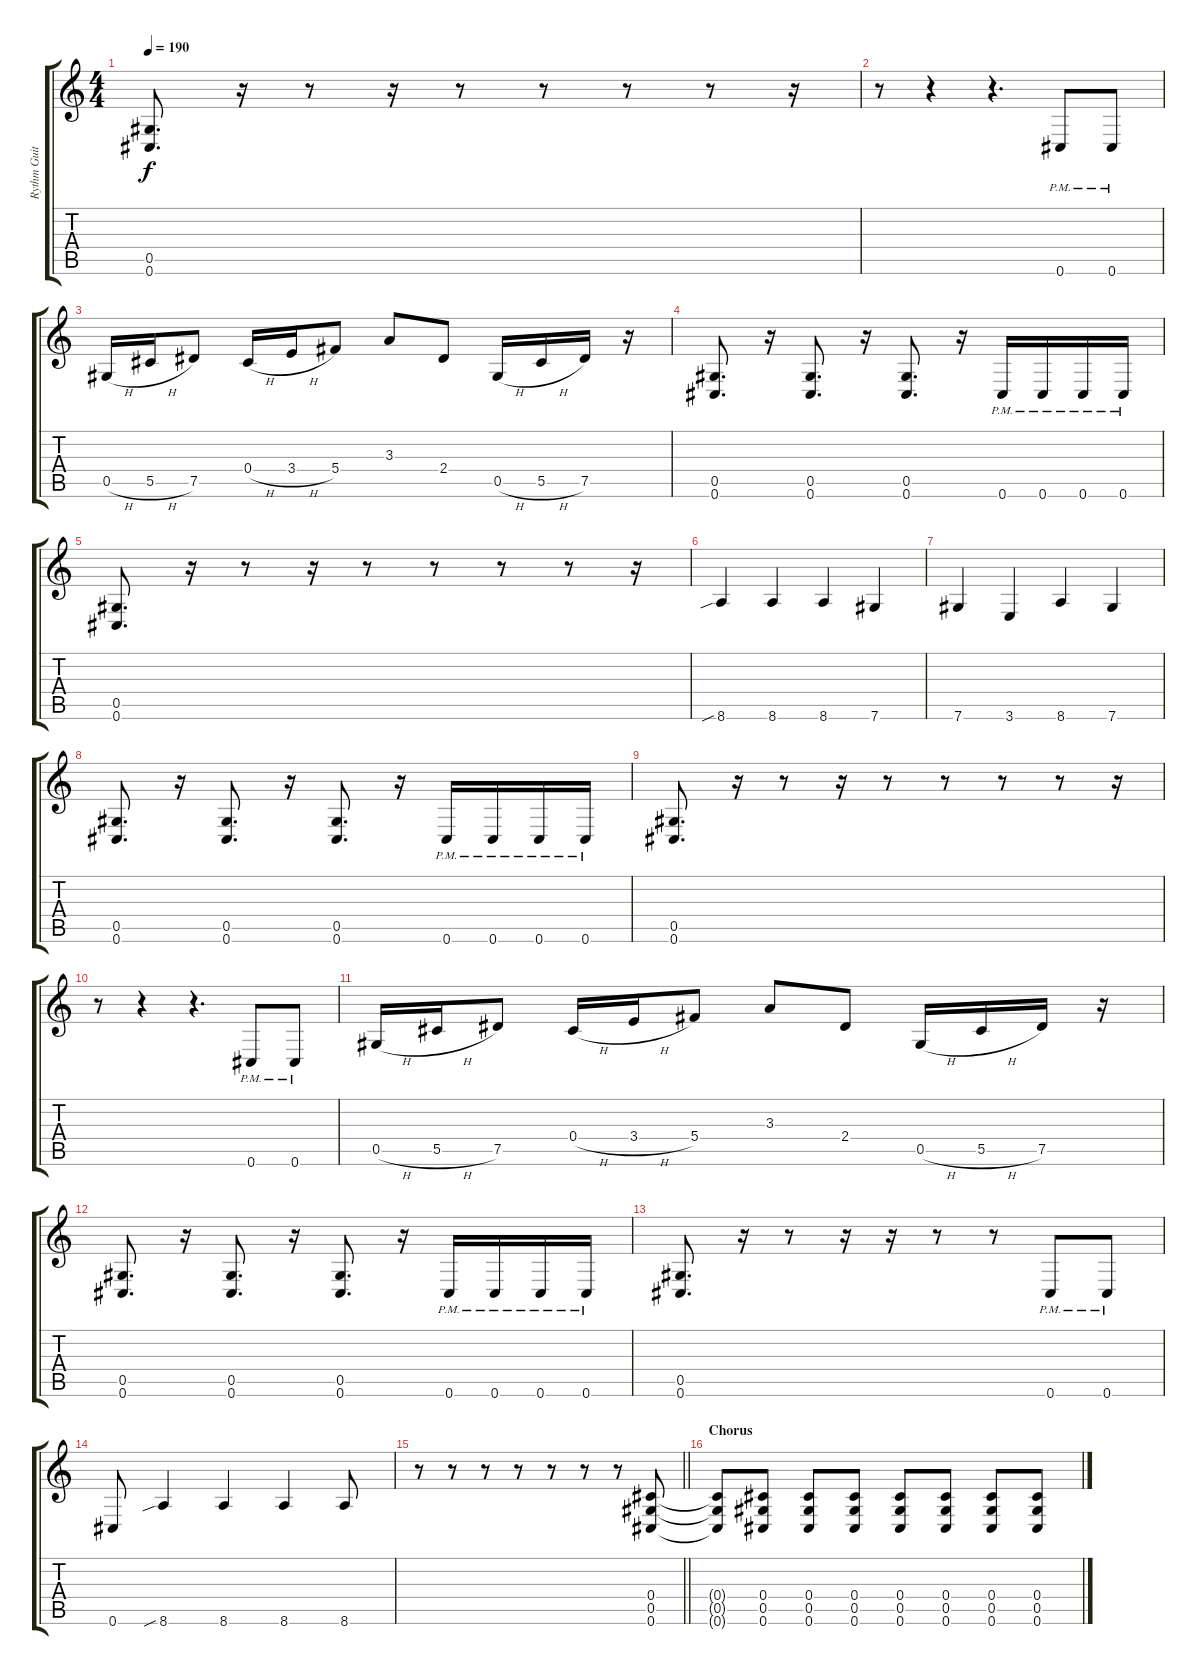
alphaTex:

\track ("Rythm Guitar" "Rythm Guit") {instrument distortionguitar}
\staff {score tabs}
\tuning (Eb4 Bb3 Gb3 Db3 Ab2 Db2) {hide}
\ts (4 4)
\tempo 190
\clef g2
\ks c
(0.5 0.6).8{d dy f} r.16 r.8 r.16 r.8 r.8 r.8 r.8 r.16 |
r.8 r.4 r.4{d} 0.6{pm}.8 0.6{pm}.8 |
0.5{h}.16 5.5{h}.16 7.5.8 0.4{h}.16 3.4{h}.16 5.4.8 3.3.8 2.4.8 0.5{h}.16 5.5{h}.16 7.5.16 r.16 |
(0.5 0.6).8{d} r.16 (0.5 0.6).8{d} r.16 (0.5 0.6).8{d} r.16 0.6{pm}.16 0.6{pm}.16 0.6{pm}.16 0.6{pm}.16 |
(0.5 0.6).8{d} r.16 r.8 r.16 r.8 r.8 r.8 r.8 r.16 |
8.6{sib}.4 8.6.4 8.6.4 7.6.4 |
7.6.4 3.6.4 8.6.4 7.6.4 |
(0.5 0.6).8{d} r.16 (0.5 0.6).8{d} r.16 (0.5 0.6).8{d} r.16 0.6{pm}.16 0.6{pm}.16 0.6{pm}.16 0.6{pm}.16 |
(0.5 0.6).8{d} r.16 r.8 r.16 r.8 r.8 r.8 r.8 r.16 |
r.8 r.4 r.4{d} 0.6{pm}.8 0.6{pm}.8 |
0.5{h}.16 5.5{h}.16 7.5.8 0.4{h}.16 3.4{h}.16 5.4.8 3.3.8 2.4.8 0.5{h}.16 5.5{h}.16 7.5.16 r.16 |
(0.5 0.6).8{d} r.16 (0.5 0.6).8{d} r.16 (0.5 0.6).8{d} r.16 0.6{pm}.16 0.6{pm}.16 0.6{pm}.16 0.6{pm}.16 |
(0.5 0.6).8{d} r.16 r.8 r.16 r.16 r.8 r.8 0.6{pm}.8 0.6{pm}.8 |
0.6.8 8.6{sib}.4 8.6.4 8.6.4 8.6.8 |
\barLineRight lightlight
r.8 r.8 r.8 r.8 r.8 r.8 r.8 (0.4 0.5 0.6).8 |
\section ("" "Chorus")
(0.4{t} 0.5{t} 0.6{t}).8 (0.4 0.5 0.6).8 (0.4 0.5 0.6).8 (0.4 0.5 0.6).8 (0.4 0.5 0.6).8 (0.4 0.5 0.6).8 (0.4 0.5 0.6).8 (0.4 0.5 0.6).8
